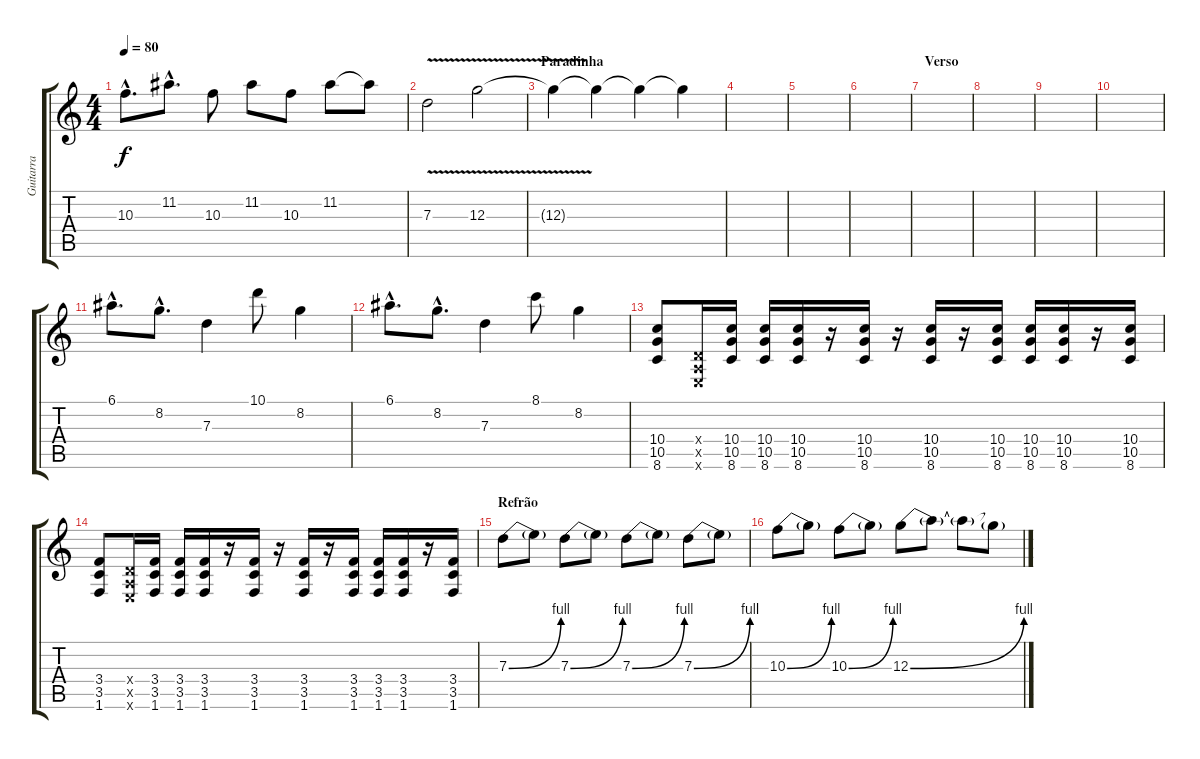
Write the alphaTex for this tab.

\track ("Guitarra" "Guitarra") {instrument distortionguitar}
\staff {score tabs}
\tuning (E4 B3 G3 D3 A2 E2) {hide}
\ts (4 4)
\tempo 80
\clef g2
\ks c
10.3{hac}.8{d dy f} 11.2{hac}.8{d} 10.3.8 11.2.8 10.3.8 11.2.8 11.2{t}.8 |
7.3{v}.2 12.3{v}.2 |
\section ("" "Paradinha")
12.3{t}.4 12.3{t}.4{volume 9} 12.3{t}.4{volume 7} 12.3{t}.4{volume 4} |
|
|
|
\section ("" "Verso")
|
|
|
|
6.1{hac}.8{d} 8.2{hac}.8{d} 7.3.4 10.1.8 8.2.4 |
6.1{hac}.8{d} 8.2{hac}.8{d} 7.3.4 8.1.8 8.2.4 |
(10.4 10.5 8.6).8 (0.4{x} 0.5{x} 0.6{x}).16 (10.4 10.5 8.6).16 (10.4 10.5 8.6).16 (10.4 10.5 8.6).16 r.16 (10.4 10.5 8.6).16 r.16 (10.4 10.5 8.6).16 r.16 (10.4 10.5 8.6).16 (10.4 10.5 8.6).16 (10.4 10.5 8.6).16 r.16 (10.4 10.5 8.6).16 |
(3.4 3.5 1.6).8 (0.4{x} 0.5{x} 0.6{x}).16 (3.4 3.5 1.6).16 (3.4 3.5 1.6).16 (3.4 3.5 1.6).16 r.16 (3.4 3.5 1.6).16 r.16 (3.4 3.5 1.6).16 r.16 (3.4 3.5 1.6).16 (3.4 3.5 1.6).16 (3.4 3.5 1.6).16 r.16 (3.4 3.5 1.6).16 |
\section ("" "Refrão")
7.3{be (bend 0 0 60 4)}.8 7.3{t}.8 7.3{be (bend 0 0 60 4)}.8 7.3{t}.8 7.3{be (bend 0 0 60 4)}.8 7.3{t}.8 7.3{be (bend 0 0 60 4)}.8 7.3{t}.8 |
10.3{be (bend 0 0 60 4)}.8 10.3{t}.8 10.3{be (bend 0 0 60 4)}.8 10.3{t}.8 12.3{be (bend 0 0 60 4)}.8 12.3{t}.8 12.3{t}.8 12.3{t}.8
